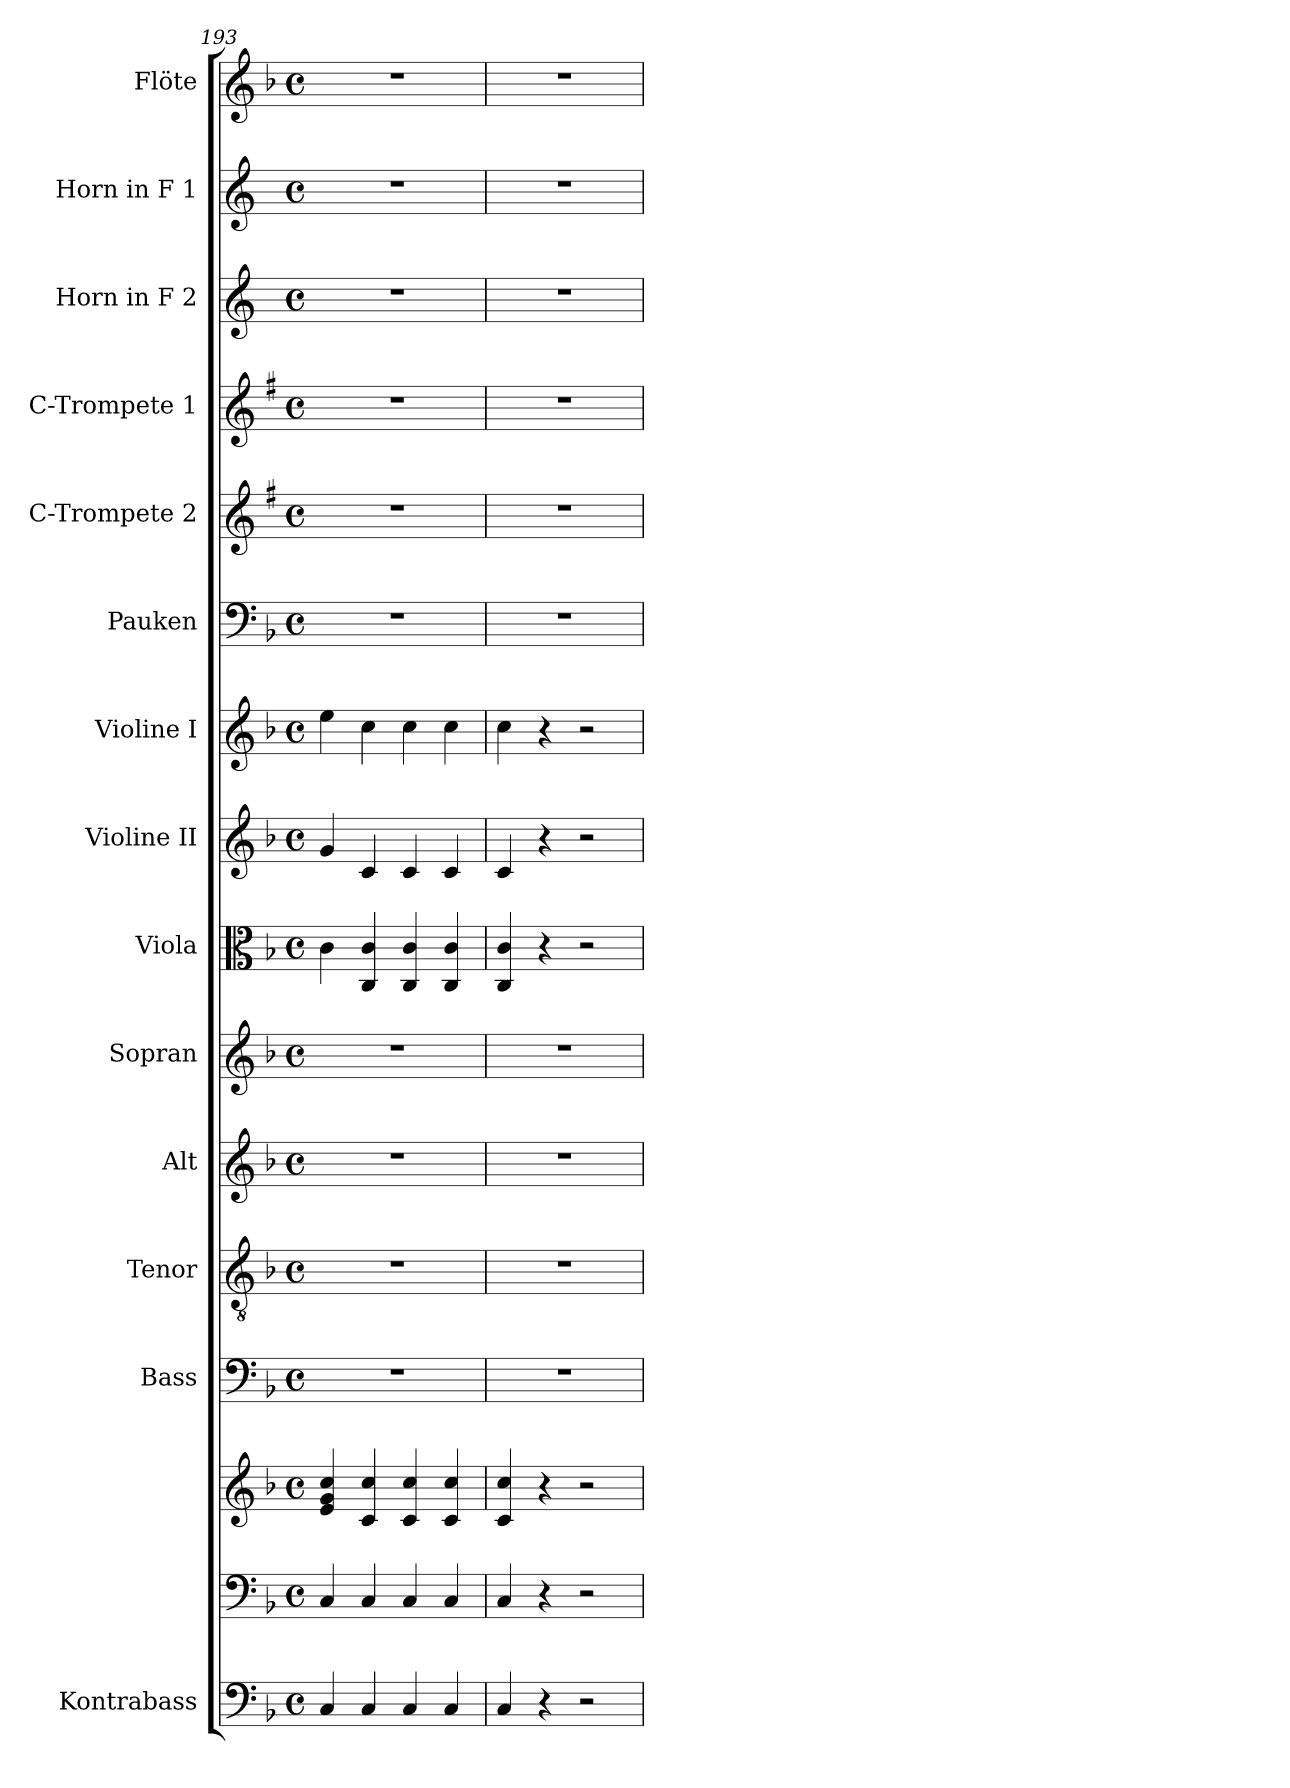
**kern	**kern	**kern	**kern	**kern	**kern	**kern	**kern	**kern	**kern	**kern	**kern	**kern	**kern	**kern	**kern
*part15	*part14	*part14	*part13	*part12	*part11	*part10	*part9	*part8	*part7	*part6	*part5	*part4	*part3	*part2	*part1
*staff16	*staff15	*staff14	*staff13	*staff12	*staff11	*staff10	*staff9	*staff8	*staff7	*staff6	*staff5	*staff4	*staff3	*staff2	*staff1
*I"Kontrabass	*	*	*I"Bass	*I"Tenor	*I"Alt	*I"Sopran	*I"Viola	*I"Violine II	*I"Violine I	*I"Pauken	*I"C-Trompete 2	*I"C-Trompete 1	*I"Horn in F 2	*I"Horn in F 1	*I"Flöte
*I'Kb.	*	*	*I'B.	*I'T.	*I'A.	*I'S.	*I'Vla.	*I'Vl. II	*I'Vl. I	*I'Pk.	*I'C Trp. 2	*I'C Trp. 1	*	*	*I'Fl.
!!LO:PB:g=z
*clefF4	*clefF4	*clefG2	*clefF4	*clefGv2	*clefG2	*clefG2	*clefC3	*clefG2	*clefG2	*clefF4	*clefG2	*clefG2	*clefG2	*clefG2	*clefG2
*ITrd7c12	*	*	*	*	*	*	*	*	*	*	*ITrd1c2	*ITrd1c2	*ITrd4c7	*ITrd4c7	*
*k[b-]	*k[b-]	*k[b-]	*k[b-]	*k[b-]	*k[b-]	*k[b-]	*k[b-]	*k[b-]	*k[b-]	*k[b-]	*k[b-]	*k[b-]	*k[b-]	*k[b-]	*k[b-]
*F:	*F:	*F:	*F:	*F:	*F:	*F:	*F:	*F:	*F:	*F:	*F:	*F:	*F:	*F:	*F:
*M4/4	*M4/4	*M4/4	*M4/4	*M4/4	*M4/4	*M4/4	*M4/4	*M4/4	*M4/4	*M4/4	*M4/4	*M4/4	*M4/4	*M4/4	*M4/4
*met(c)	*met(c)	*met(c)	*met(c)	*met(c)	*met(c)	*met(c)	*met(c)	*met(c)	*met(c)	*met(c)	*met(c)	*met(c)	*met(c)	*met(c)	*met(c)
=193	=193	=193	=193	=193	=193	=193	=193	=193	=193	=193	=193	=193	=193	=193	=193
4CC/	4C/	4e/ 4g/ 4cc/	1r	1r	1r	1r	4c\	4g/	4ee\	1r	1r	1r	1r	1r	1r
4CC/	4C/	4c/ 4cc/	.	.	.	.	4C/ 4c/	4c/	4cc\	.	.	.	.	.	.
4CC/	4C/	4c/ 4cc/	.	.	.	.	4C/ 4c/	4c/	4cc\	.	.	.	.	.	.
4CC/	4C/	4c/ 4cc/	.	.	.	.	4C/ 4c/	4c/	4cc\	.	.	.	.	.	.
=194	=194	=194	=194	=194	=194	=194	=194	=194	=194	=194	=194	=194	=194	=194	=194
4CC/	4C/	4c/ 4cc/	1r	1r	1r	1r	4C/ 4c/	4c/	4cc\	1r	1r	1r	1r	1r	1r
4r	4r	4r	.	.	.	.	4r	4r	4r	.	.	.	.	.	.
2r	2r	2r	.	.	.	.	2r	2r	2r	.	.	.	.	.	.
=	=	=	=	=	=	=	=	=	=	=	=	=	=	=	=
*-	*-	*-	*-	*-	*-	*-	*-	*-	*-	*-	*-	*-	*-	*-	*-
